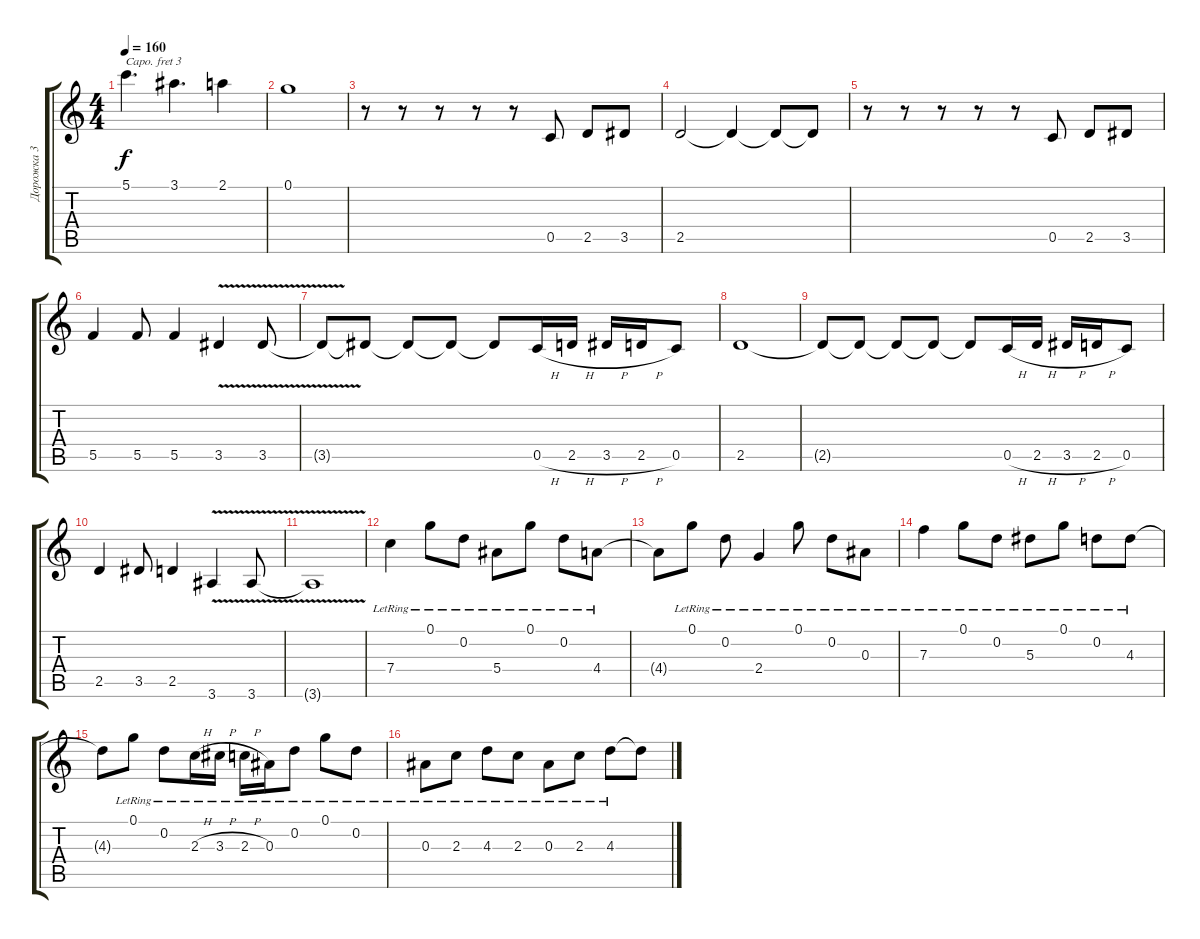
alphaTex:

\track ("Дорожка 3" "Дорожка 3") {instrument acousticguitarsteel}
\staff {score tabs}
\capo 3
\tuning (E4 B3 G3 D3 A2 E2) {hide}
\ts (4 4)
\tempo 160
\clef g2
\ks c
5.1.4{d dy f} 3.1.4{d} 2.1.4 |
0.1.1 |
r.8 r.8 r.8 r.8 r.8 0.5.8 2.5.8 3.5.8 |
2.5.2 2.5{t}.4 2.5{t}.8 2.5{t}.8 |
r.8 r.8 r.8 r.8 r.8 0.5.8 2.5.8 3.5.8 |
5.5.4 5.5.8 5.5.4 3.5{v}.4 3.5{v}.8 |
3.5{t}.8 3.5{t}.8 3.5{t}.8 3.5{t}.8 3.5{t}.8 0.5{h}.16 2.5{h}.16 3.5{h}.16 2.5{h}.16 0.5.8 |
2.5.1 |
2.5{t}.8 2.5{t}.8 2.5{t}.8 2.5{t}.8 2.5{t}.8 0.5{h}.16 2.5{h}.16 3.5{h}.16 2.5{h}.16 0.5.8 |
2.5.4 3.5.8 2.5.4 3.6{v}.4 3.6{v}.8 |
3.6{t}.1 |
7.4{lr}.4 0.1{lr}.8 0.2{lr}.8 5.4{lr}.8 0.1{lr}.8 0.2{lr}.8 4.4{lr}.8 |
4.4{t}.8 0.1{lr}.8 0.2{lr}.8 2.4{lr}.4 0.1{lr}.8 0.2{lr}.8 0.3{lr}.8 |
7.3{lr}.4 0.1{lr}.8 0.2{lr}.8 5.3{lr}.8 0.1{lr}.8 0.2{lr}.8 4.3{lr}.8 |
4.3{t}.8 0.1{lr}.8 0.2{lr}.8 2.3{h lr}.16 3.3{h lr}.16 2.3{h lr}.16 0.3{lr}.16 0.2{lr}.8 0.1{lr}.8 0.2{lr}.8 |
0.3{lr}.8 2.3{lr}.8 4.3{lr}.8 2.3{lr}.8 0.3{lr}.8 2.3{lr}.8 4.3{lr}.8 4.3{t}.8
